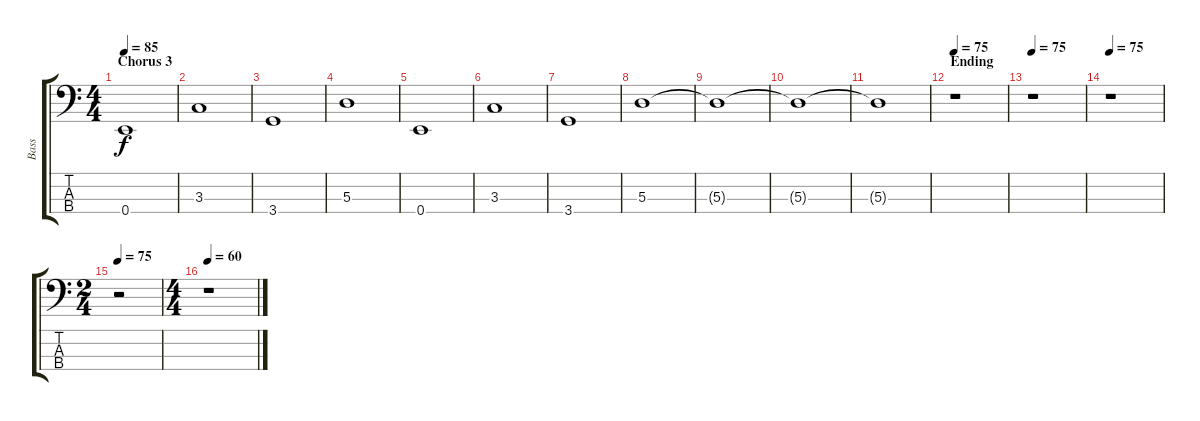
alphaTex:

\track ("Bass" "Bass") {instrument acousticbass}
\staff {score tabs}
\tuning (G2 D2 A1 E1) {hide}
\ts (4 4)
\section ("" "Chorus 3")
\tempo 85
\clef f4
\ks c
0.4.1{dy f} |
3.3.1 |
3.4.1 |
5.3.1 |
0.4.1 |
3.3.1 |
3.4.1 |
5.3.1 |
5.3{t}.1 |
5.3{t}.1 |
5.3{t}.1 |
\section ("" "Ending")
\tempo 75
r.1 |
\tempo 75
r.1 |
\tempo 75
r.1 |
\ts (2 4)
\tempo 75
r.2 |
\ts (4 4)
\tempo 60
r.1
